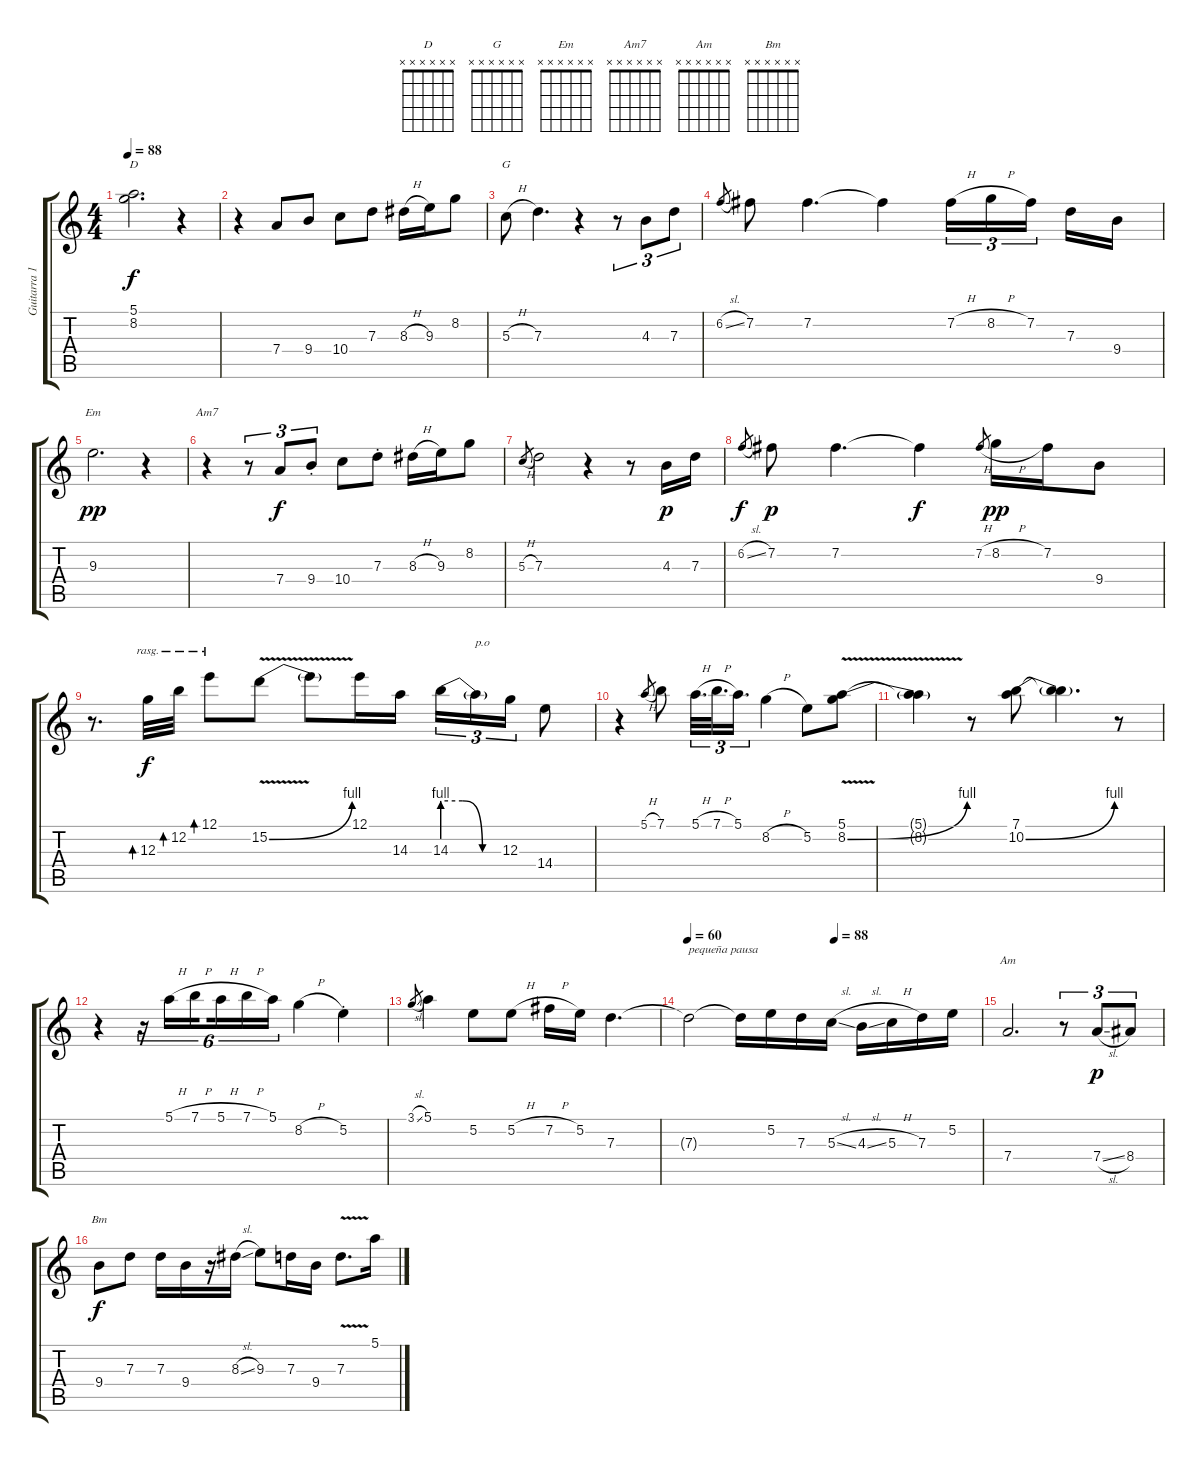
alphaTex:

\track ("Guitarra 1" "Guitarra 1") {instrument overdrivenguitar}
\staff {score tabs}
\tuning (E4 B3 G3 D3 A2 E2) {hide}
\chord ("D" x x x x x x)
\chord ("G" x x x x x x)
\chord ("Em" x x x x x x)
\chord ("Am7" x x x x x x)
\chord ("Am" x x x x x x)
\chord ("Bm" x x x x x x)
\ts (4 4)
\tempo 88
\clef g2
\ks c
(5.1{t} 8.2{t}).2{d ch "D" dy f} r.4 |
r.4 7.4.8 9.4.8 10.4.8 7.3.8 8.3{h}.16 9.3.16 8.2.8 |
5.3{h}.8{ch "G"} 7.3.4{d} r.4 r.8{tu (3 2)} 4.3.8{tu (3 2)} 7.3.8{tu (3 2)} |
6.2{sl}.8{gr} 7.2.8 7.2.4{d} 7.2{t}.4 7.2{h}.16{tu (3 2)} 8.2{h}.16{tu (3 2)} 7.2.16{tu (3 2) beam splitsecondary} 7.3.16 9.4.16 |
9.3.2{d ch "Em" dy pp} r.4 |
r.4{ch "Am7"} r.8{tu (3 2)} 7.4.8{tu (3 2) dy f} 9.4{st}.8{tu (3 2)} 10.4.8 7.3{st}.8 8.3{h}.16 9.3.16 8.2.8 |
5.3{h}.8{gr} 7.3.2 r.4 r.8 4.3.16{dy p} 7.3.16 |
6.2{sl}.8{gr dy f} 7.2.8{dy p} 7.2.4{d} 7.2{t}.4{dy f} 7.2{h}.8{gr} 8.2{h}.16{dy pp} 7.2.16 9.4.8 |
r.8{d} 12.3.32{bd 60 rasg ii dy f} 12.2.32{bd 120 rasg ii} 12.1.8{bd 120 rasg ii} 15.2{be (bend 0 0 60 4) v}.8 15.2{t}.8 12.1.16 14.3.16 14.3{be (custom 0 4 20 4 40 0 60 0)}.16{tu (3 2)} 14.3{t}.16{tu (3 2) txt "p.o"} 12.3.16{tu (3 2)} 14.4.8 |
r.4 5.1{h}.8{gr} 7.1.8 5.1{h}.32{d tu (3 2)} 7.1{h}.32{d tu (3 2)} 5.1.16{d tu (3 2)} 8.2{h}.4 5.2.8 (5.1 8.2{be (bend 0 0 60 4) v}).8 |
(5.1{t} 8.2{t}).4 r.8 (7.1 10.2{be (bend 0 0 60 4)}).8 (7.1{t} 10.2{t}).4{d} r.8 |
r.4 r.16{tu (6 4)} 5.1{h}.16{tu (6 4)} 7.1{h}.16{tu (6 4) beam splitsecondary} 5.1{h}.16{tu (6 4)} 7.1{h}.16{tu (6 4)} 5.1.16{tu (6 4)} 8.2{h}.4 5.2{st}.4 |
3.1{sl}.8{gr} 5.1.4 5.2.8 5.2{h}.8 7.2{h}.16 5.2.16 7.3.4{d} |
\tempo 60
\tempo (88 0.5)
7.3{t}.2{txt "pequeña pausa"} 7.3{t}.16 5.2.16 7.3.16 5.3{sl}.16 4.3{sl}.16 5.3{h}.16 7.3.16 5.2.16 |
7.4.2{d ch "Am"} r.8{tu (3 2)} 7.4{sl}.8{tu (3 2) dy p} 8.4.8{tu (3 2)} |
9.4.8{ch "Bm" dy f} 7.3.8 7.3.16 9.4.16 r.16 8.3{sl}.16 9.3.8 7.3.16 9.4.16 7.3{v}.8{d} 5.1{h}.16
